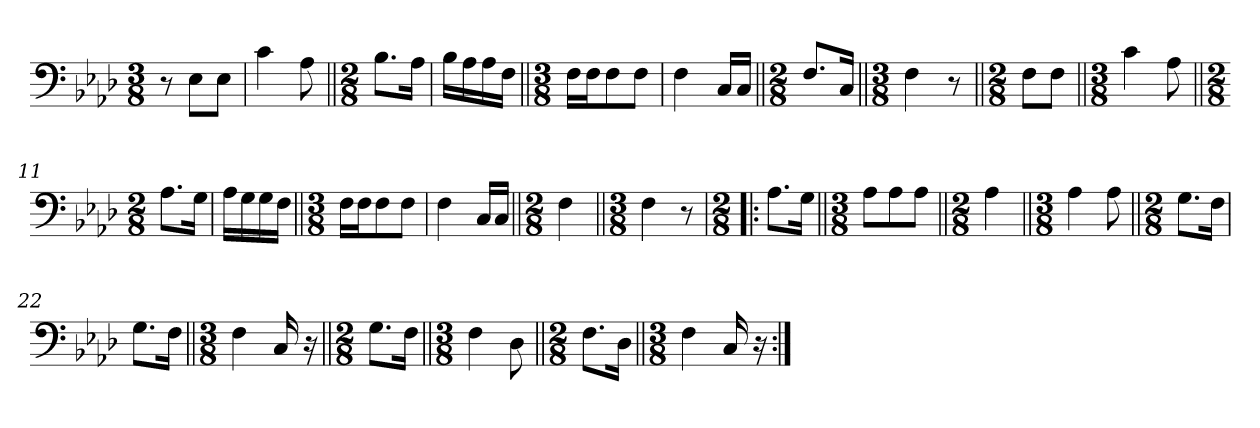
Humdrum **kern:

**kern
*part1
*staff1
*clefF4
*k[b-e-a-d-]
*M3/8
=1
8r
8E-\L
8E-\J
=2
4c\
8A-\
=3||
*M2/8
8.B-\L
16A-\Jk
=4
16B-\LL
16A-\
16A-\
16F\JJ
=5||
*M3/8
16F\LL
16F\J
8F\
8F\J
=6
4F\
16C/LL
16C/JJ
=7||
*M2/8
8.F/L
16C/Jk
=8||
*M3/8
4F\
8r
=9||
*M2/8
8F\L
8F\J
=10||
*M3/8
4c\
8A-\
=11||
*M2/8
8.A-\L
16G\Jk
=12
16A-\LL
16G\
16G\
16F\JJ
=13||
*M3/8
16F\LL
16F\J
8F\
8F\J
=14
4F\
16C/LL
16C/JJ
=15||
*M2/8
4F\
=16||
*M3/8
4F\
8r
=17!|:
*M2/8
8.A-\L
16G\Jk
=18||
*M3/8
8A-\L
8A-\
8A-\J
=19||
*M2/8
4A-\
=20||
*M3/8
4A-\
8A-\
=21||
*M2/8
8.G\L
16F\Jk
=22
8.G\L
16F\Jk
=23||
*M3/8
4F\
16C/
16r
=24||
*M2/8
8.G\L
16F\Jk
=25||
*M3/8
4F\
8D-\
=26||
*M2/8
8.F\L
16D-\Jk
=27||
*M3/8
4F\
16C/
16r
=:|!
*-
